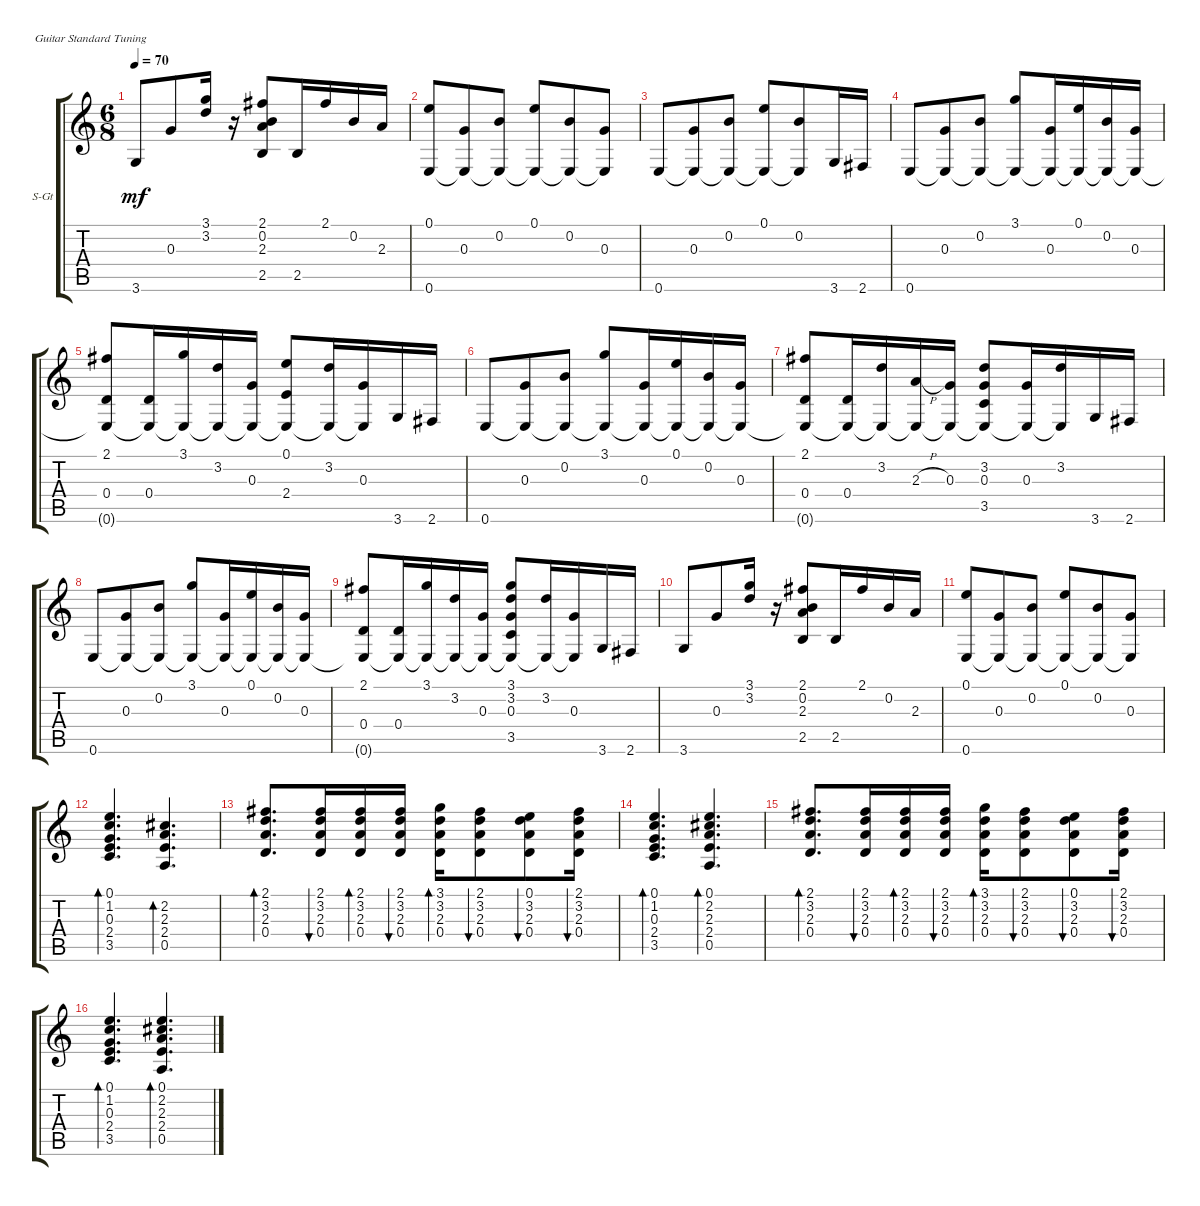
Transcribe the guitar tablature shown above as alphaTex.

\defaultSystemsLayout 4
\bracketExtendMode groupsimilarinstruments
\firstSystemTrackNameOrientation horizontal
\otherSystemsTrackNameOrientation horizontal
\track ("Steel Guitar" "S-Gt") {instrument acousticguitarsteel}
\staff {score tabs}
\tuning (E4 B3 G3 D3 A2 E2)
\ts (6 8)
\tempo 70
\clef g2
\ks c
3.6.8{dy mf} 0.3.8 (3.2 3.1).16 r.16 (2.1 0.2 2.3 2.5).8 2.5.16 2.1.16 0.2.16 2.3.16 |
(0.1 0.6).8 (0.3 0.6{t}).8 (0.2 0.6{t}).8 (0.1 0.6{t}).8 (0.2 0.6{t}).8 (0.3 0.6{t}).8 |
0.6.8 (0.3 0.6{t}).8 (0.2 0.6{t}).8 (0.1 0.6{t}).8 (0.2 0.6{t}).8 3.6.16 2.6.16 |
0.6.8 (0.3 0.6{t}).8 (0.2 0.6{t}).8 (3.1 0.6{t}).8 (0.3 0.6{t}).16 (0.1 0.6{t}).16 (0.2 0.6{t}).16 (0.3 0.6{t}).16 |
(2.1 0.4 0.6{t}).8 (0.4 0.6{t}).16 (3.1 0.6{t}).16 (3.2 0.6{t}).16 (0.3 0.6{t}).16 (0.1 2.4 0.6{t}).8 (3.2 0.6{t}).16 (0.3 0.6{t}).16 3.6.16 2.6.16 |
0.6.8 (0.3 0.6{t}).8 (0.2 0.6{t}).8 (3.1 0.6{t}).8 (0.3 0.6{t}).16 (0.1 0.6{t}).16 (0.2 0.6{t}).16 (0.3 0.6{t}).16 |
(2.1 0.4 0.6{t}).8 (0.4 0.6{t}).16 (3.2 0.6{t}).16 (2.3{h} 0.6{t}).16 (0.3 0.6{t}).16 (3.2 0.3 3.5 0.6{t}).8 (0.3 0.6{t}).16 (3.2 0.6{t}).16 3.6.16 2.6.16 |
0.6.8 (0.3 0.6{t}).8 (0.2 0.6{t}).8 (3.1 0.6{t}).8 (0.3 0.6{t}).16 (0.1 0.6{t}).16 (0.2 0.6{t}).16 (0.3 0.6{t}).16 |
(2.1 0.4 0.6{t}).8 (0.4 0.6{t}).16 (3.1 0.6{t}).16 (3.2 0.6{t}).16 (0.3 0.6{t}).16 (0.3 3.2 3.1 3.5 0.6{t}).8 (3.2 0.6{t}).16 (0.3 0.6{t}).16 3.6.16 2.6.16 |
3.6.8 0.3.8 (3.2 3.1).16 r.16 (2.1 0.2 2.3 2.5).8 2.5.16 2.1.16 0.2.16 2.3.16 |
(0.1 0.6).8 (0.3 0.6{t}).8 (0.2 0.6{t}).8 (0.1 0.6{t}).8 (0.2 0.6{t}).8 (0.3 0.6{t}).8 |
(3.5 2.4 0.3 1.2 0.1).4{d bd 30} (2.2 2.3 2.4 0.5).4{d bd 30} |
(2.1 3.2 2.3 0.4).8{d bd 30} (2.1 3.2 2.3 0.4).16{bu 30} (2.1 3.2 2.3 0.4).16{bd 30} (2.1 3.2 2.3 0.4).16{bu 30} (3.1 3.2 2.3 0.4).16{bd 30} (2.1 3.2 2.3 0.4).8{bu 30} (0.1 3.2 2.3 0.4).8{bu 30} (2.1 3.2 2.3 0.4).16{bu 30} |
(3.5 2.4 0.3 1.2 0.1).4{d bd 30} (0.1 2.2 2.3 2.4 0.5).4{d bd 30} |
(2.1 3.2 2.3 0.4).8{d bd 30} (2.1 3.2 2.3 0.4).16{bu 30} (2.1 3.2 2.3 0.4).16{bd 30} (2.1 3.2 2.3 0.4).16{bu 30} (3.1 3.2 2.3 0.4).16{bd 30} (2.1 3.2 2.3 0.4).8{bu 30} (0.1 3.2 2.3 0.4).8{bu 30} (2.1 3.2 2.3 0.4).16{bu 30} |
(3.5 2.4 0.3 1.2 0.1).4{d bd 30} (0.1 2.2 2.3 2.4 0.5).4{d bd 30}
